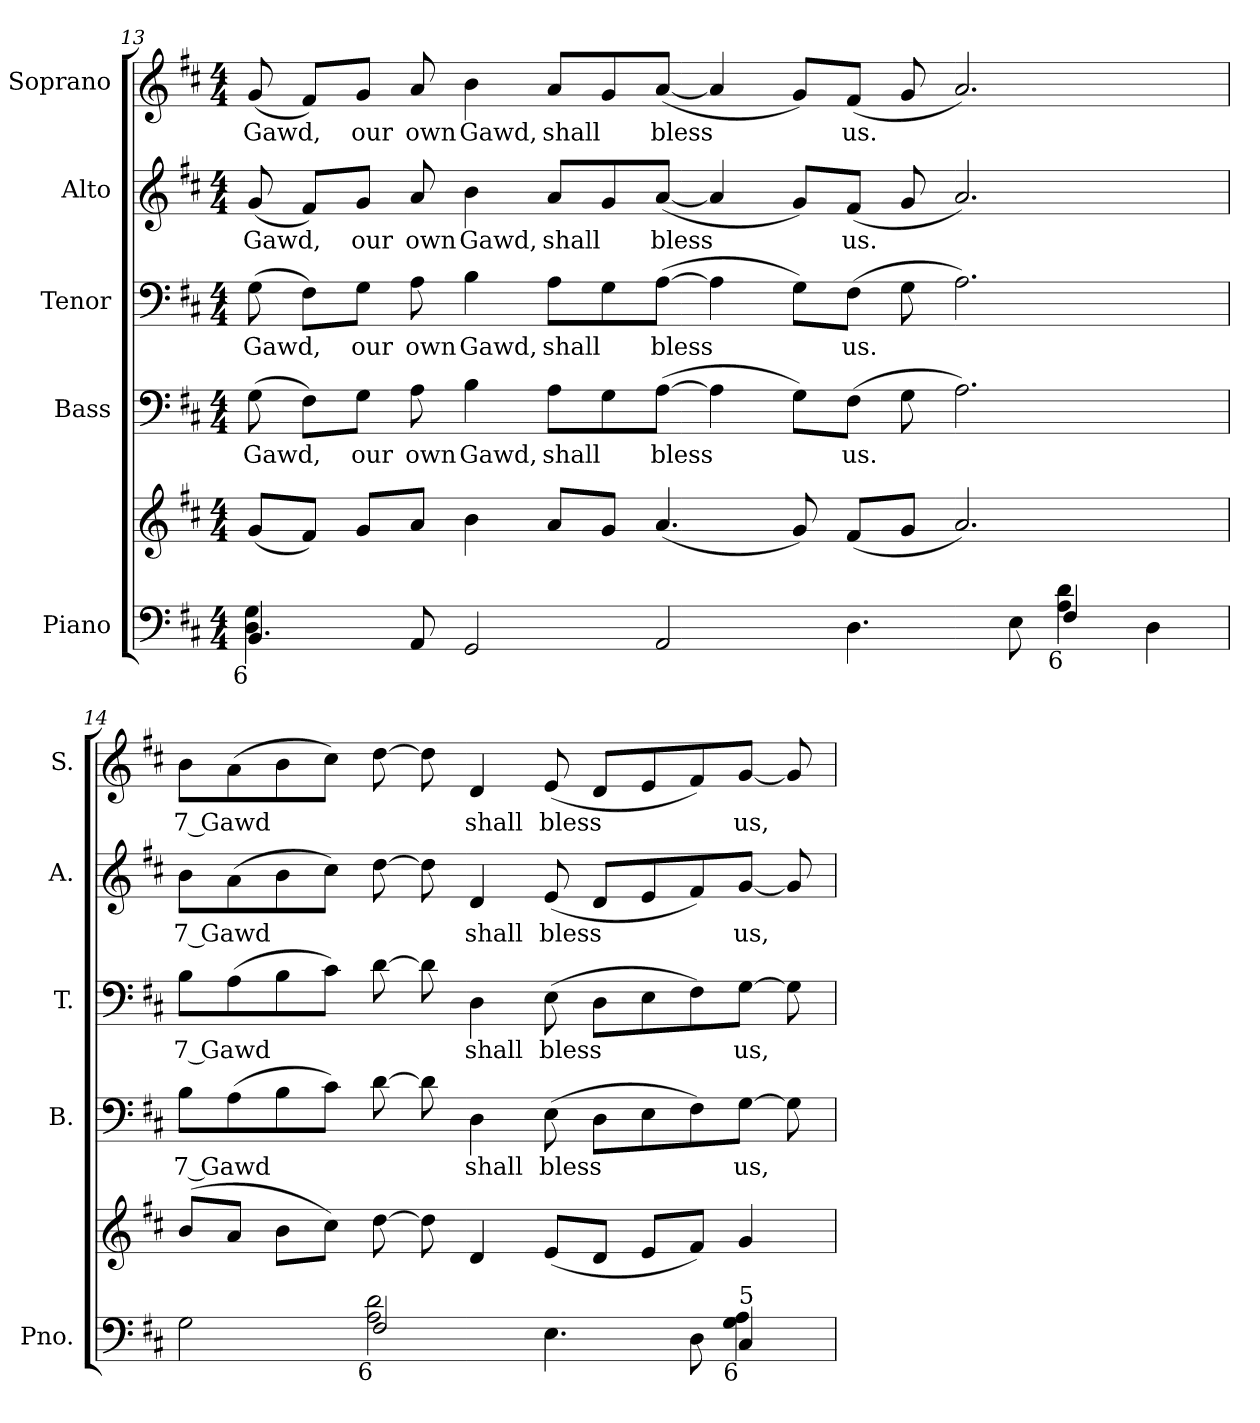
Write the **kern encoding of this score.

**kern	**kern	**kern	**text	**kern	**text	**kern	**text	**kern	**text
*part5	*part5	*part4	*part4	*part3	*part3	*part2	*part2	*part1	*part1
*staff6	*staff5	*staff4	*staff4	*staff3	*staff3	*staff2	*staff2	*staff1	*staff1
*I"Piano	*	*I"Bass	*	*I"Tenor	*	*I"Alto	*	*I"Soprano	*
*I'Pno.	*	*I'B.	*	*I'T.	*	*I'A.	*	*I'S.	*
!!LO:PB:g=z
*clefF4	*clefG2	*clefF4	*	*clefF4	*	*clefG2	*	*clefG2	*
*k[f#c#]	*k[f#c#]	*k[f#c#]	*	*k[f#c#]	*	*k[f#c#]	*	*k[f#c#]	*
*D:	*D:	*D:	*	*D:	*	*D:	*	*D:	*
*M4/4	*M4/4	*M4/4	*	*M4/4	*	*M4/4	*	*M4/4	*
=13	=13	=13	=13	=13	=13	=13	=13	=13	=13
*^	*	*	*	*	*	*	*	*	*
!	!	!	!	!LO:LY:b:color=#000000	!	!	!	!	!	!
!	!	!	!	!	!	!LO:LY:b:color=#000000	!	!	!	!
!	!	!	!	!	!	!	!	!LO:LY:b:color=#000000	!	!
!LO:TX:b:rj:t=6	!	!	!	!	!	!	!	!	!	!
!	!	!	!	!	!	!	!	!	!	!LO:LY:b:color=#000000
4.BBi/	4Di\ 4Gi	(8gi/L	(8Gi\	Gawd,	(8Gi\	Gawd,	(8gi/	Gawd,	(8gi/	Gawd,
.	.	8f#i/J)	8F#i\L)	.	8F#i\L)	.	8f#i/L)	.	8f#i/L)	.
!	!	!	!	!LO:LY:b:color=#000000	!	!	!	!	!	!
!	!	!	!	!	!	!LO:LY:b:color=#000000	!	!	!	!
!	!	!	!	!	!	!	!	!LO:LY:b:color=#000000	!	!
!	!	!	!	!	!	!	!	!	!	!LO:LY:b:color=#000000
.	4ryy	8gi/L	8Gi\J	our	8Gi\J	our	8gi/J	our	8gi/J	our
!	!	!	!	!LO:LY:b:color=#000000	!	!	!	!	!	!
!	!	!	!	!	!	!LO:LY:b:color=#000000	!	!	!	!
!	!	!	!	!	!	!	!	!LO:LY:b:color=#000000	!	!
!	!	!	!	!	!	!	!	!	!	!LO:LY:b:color=#000000
8AAi/	.	8ai/J	8Ai\	own	8Ai\	own	8ai/	own	8ai/	own
!	!	!	!	!LO:LY:b:color=#000000	!	!	!	!	!	!
!	!	!	!	!	!	!LO:LY:b:color=#000000	!	!	!	!
!	!	!	!	!	!	!	!	!LO:LY:b:color=#000000	!	!
!	!	!	!	!	!	!	!	!	!	!LO:LY:b:color=#000000
2GGi/	2ryy	4bi\	4Bi\	Gawd,	4Bi\	Gawd,	4bi\	Gawd,	4bi\	Gawd,
!	!	!	!	!LO:LY:b:color=#000000	!	!	!	!	!	!
!	!	!	!	!	!	!LO:LY:b:color=#000000	!	!	!	!
!	!	!	!	!	!	!	!	!LO:LY:b:color=#000000	!	!
!	!	!	!	!	!	!	!	!	!	!LO:LY:b:color=#000000
.	.	8ai/L	8Ai\L	shall	8Ai\L	shall	8ai/L	shall	8ai/L	shall
.	.	8gi/J	8Gi\	.	8Gi\	.	8gi/	.	8gi/	.
!	!	!	!	!LO:LY:b:color=#000000	!	!	!	!	!	!
!	!	!	!	!	!	!LO:LY:b:color=#000000	!	!	!	!
!	!	!	!	!	!	!	!	!LO:LY:b:color=#000000	!	!
!	!	!	!	!	!	!	!	!	!	!LO:LY:b:color=#000000
2AAi/	1ryy	(4.ai/	([>8Ai\J	bless	([>8Ai\J	bless	([<8ai/J	bless	([<8ai/J	bless
.	.	.	4Ai\]	.	4Ai\]	.	4ai/]	.	4ai/]	.
.	.	8gi/)	8Gi\L)	.	8Gi\L)	.	8gi/L)	.	8gi/L)	.
!	!	!	!	!LO:LY:b:color=#000000	!	!	!	!	!	!
!	!	!	!	!	!	!LO:LY:b:color=#000000	!	!	!	!
!	!	!	!	!	!	!	!	!LO:LY:b:color=#000000	!	!
!	!	!	!	!	!	!	!	!	!	!LO:LY:b:color=#000000
4.Di\	.	(8f#i/L	(8F#i\J	us.	(8F#i\J	us.	(8f#i/J	us.	(8f#i/J	us.
.	.	8gi/J	8Gi\	.	8Gi\	.	8gi/	.	8gi/	.
.	.	2.ai/)	2.Ai\)	.	2.Ai\)	.	2.ai/)	.	2.ai/)	.
8Ei\	.	.	.	.	.	.	.	.	.	.
!LO:TX:b:rj:t=6	!	!	!	!	!	!	!	!	!	!
4F#i/	4Ai\ 4di	.	.	.	.	.	.	.	.	.
4Di\	4ryy	.	.	.	.	.	.	.	.	.
!!LO:PB:g=z
=14	=14	=14	=14	=14	=14	=14	=14	=14	=14	=14
!	!	!	!	!LO:LY:b:color=#000000	!	!	!	!	!	!
!	!	!	!	!	!	!LO:LY:b:color=#000000	!	!	!	!
!	!	!	!	!	!	!	!	!LO:LY:b:color=#000000	!	!
!	!	!	!	!	!	!	!	!	!	!LO:LY:b:color=#000000
2Gi\	2ryy	(8bi/L	8Bi\L	7 Gawd	8Bi\L	7 Gawd	8bi\L	7 Gawd	8bi\L	7 Gawd
.	.	8ai/J	(8Ai\	.	(8Ai\	.	(8ai\	.	(8ai\	.
.	.	8bi\L	8Bi\	.	8Bi\	.	8bi\	.	8bi\	.
.	.	8cc#i\J)	8c#i\J)	.	8c#i\J)	.	8cc#i\J)	.	8cc#i\J)	.
!LO:TX:b:rj:t=6	!	!	!	!	!	!	!	!	!	!
2F#i/	2Ai\ 2di	[>8ddi\	[>8di\	.	[>8di\	.	[>8ddi\	.	[>8ddi\	.
.	.	8ddi\]	8di\]	.	8di\]	.	8ddi\]	.	8ddi\]	.
!	!	!	!	!LO:LY:b:color=#000000	!	!	!	!	!	!
!	!	!	!	!	!	!LO:LY:b:color=#000000	!	!	!	!
!	!	!	!	!	!	!	!	!LO:LY:b:color=#000000	!	!
!	!	!	!	!	!	!	!	!	!	!LO:LY:b:color=#000000
.	.	4di/	4Di\	shall	4Di\	shall	4di/	shall	4di/	shall
!	!	!	!	!LO:LY:b:color=#000000	!	!	!	!	!	!
!	!	!	!	!	!	!LO:LY:b:color=#000000	!	!	!	!
!	!	!	!	!	!	!	!	!LO:LY:b:color=#000000	!	!
!	!	!	!	!	!	!	!	!	!	!LO:LY:b:color=#000000
4.Ei\	2ryy	(8ei/L	(8Ei\	bless	(8Ei\	bless	(8ei/	bless	(8ei/	bless
.	.	8di/J	8Di\L	.	8Di\L	.	8di/L	.	8di/L	.
.	.	8ei/L	8Ei\	.	8Ei\	.	8ei/	.	8ei/	.
8Di\	.	8f#i/J)	8F#i\)	.	8F#i\)	.	8f#i/)	.	8f#i/)	.
!	!	!	!	!LO:LY:b:color=#000000	!	!	!	!	!	!
!	!	!	!	!	!	!LO:LY:b:color=#000000	!	!	!	!
!	!	!	!	!	!	!	!	!LO:LY:b:color=#000000	!	!
!LO:TX:b:rj:t=6	!	!	!	!	!	!	!	!	!	!
!LO:TX:t=5	!	!	!	!	!	!	!	!	!	!
!	!	!	!	!	!	!	!	!	!	!LO:LY:b:color=#000000
4C#i/	4Gi\ 4Ai	4gi/	[>8Gi\J	us,	[>8Gi\J	us,	[<8gi/J	us,	[<8gi/J	us,
.	.	.	8Gi\]	.	8Gi\]	.	8gi/]	.	8gi/]	.
*v	*v	*	*	*	*	*	*	*	*	*
=	=	=	=	=	=	=	=	=	=
*-	*-	*-	*-	*-	*-	*-	*-	*-	*-
